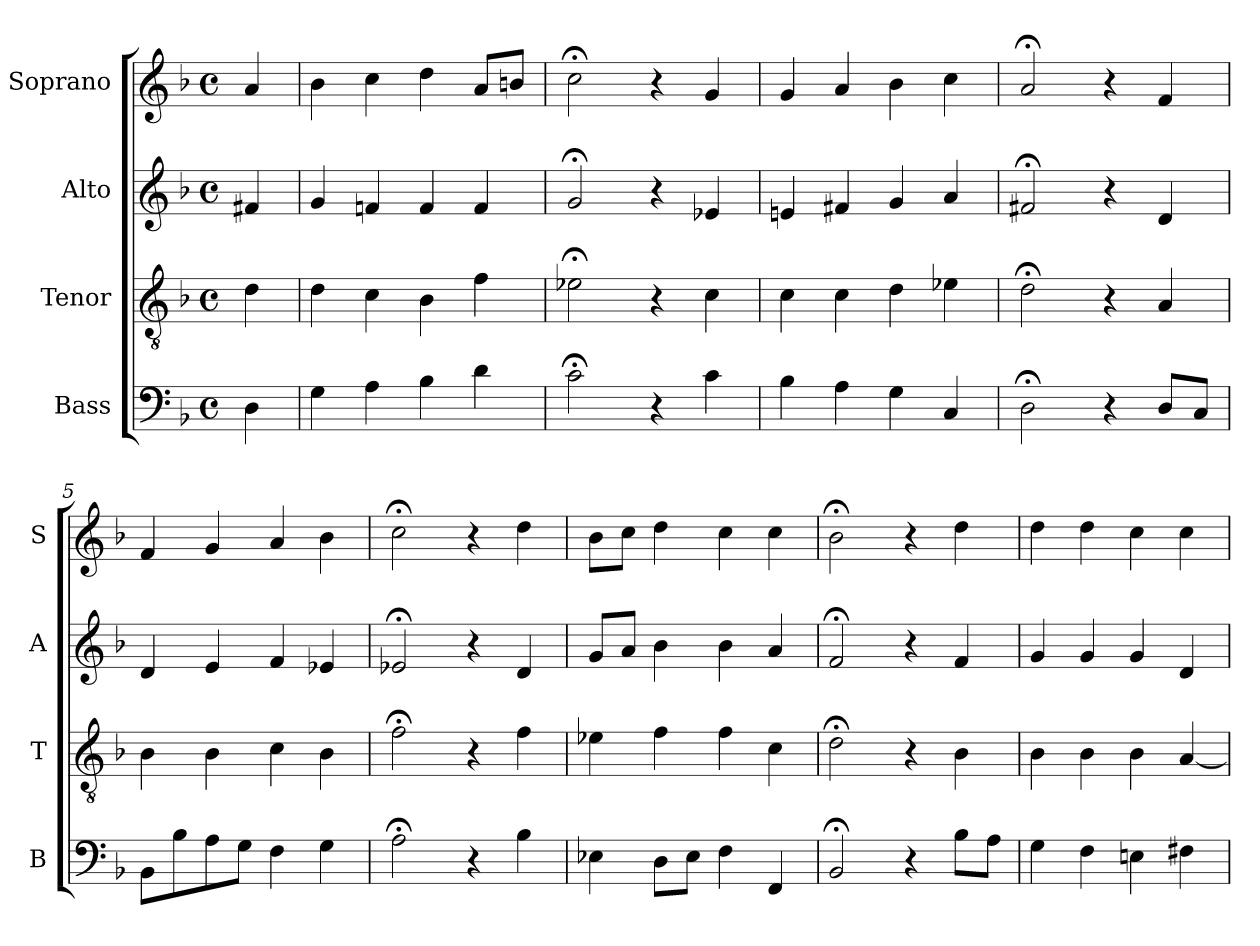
**kern	**kern	**kern	**kern
*part4	*part3	*part2	*part1
*staff4	*staff3	*staff2	*staff1
*I"Bass	*I"Tenor	*I"Alto	*I"Soprano
*I'B	*I'T	*I'A	*I'S
*clefF4	*clefGv2	*clefG2	*clefG2
*k[b-]	*k[b-]	*k[b-]	*k[b-]
*G:dor	*G:dor	*G:dor	*G:dor
*M4/4	*M4/4	*M4/4	*M4/4
*met(c)	*met(c)	*met(c)	*met(c)
*MM100	*MM100	*MM100	*MM100
=	=	=	=
4D	4d	4f#X	4a
=1	=1	=1	=1
4G	4d	4g	4b-
4A	4c	4fn	4cc
4B-	4B-	4f	4dd
4d	4f	4f	8aL
.	.	.	8bnJ
=2	=2	=2	=2
2c;<	2e-X;<	2g;<	2cc;<
4r	4r	4r	4r
4c	4c	4e-X	4g
=3	=3	=3	=3
4B-	4c	4en	4g
4Ai	4ci	4f#Xi	4ai
4G	4d	4g	4b-
4Ci	4e-Xi	4ai	4cci
=4	=4	=4	=4
2D;<	2d;<	2f#X;<	2a;<
4r	4r	4r	4r
8DL	4A	4d	4f
8CJ	.	.	.
=5	=5	=5	=5
8BB-L	4B-	4d	4f
8B-	.	.	.
8A	4B-	4e	4g
8GJ	.	.	.
4F	4c	4f	4a
4G	4B-	4e-X	4b-
=6	=6	=6	=6
2A;<	2f;<	2e-X;<	2cc;<
4r	4r	4r	4r
4B-	4f	4d	4dd
=7	=7	=7	=7
4E-X	4e-X	8gL	8b-L
.	.	8aJ	8ccJ
8DL	4f	4b-	4dd
8E-J	.	.	.
4F	4f	4b-	4cc
4FF	4c	4a	4cc
=8	=8	=8	=8
2BB-;<	2d;<	2f;<	2b-;<
4r	4r	4r	4r
8B-L	4B-	4f	4dd
8AJ	.	.	.
=9	=9	=9	=9
4G	4B-	4g	4dd
4F	4B-	4g	4dd
4En	4B-	4g	4cc
4F#X	[4A	4d	4cc
=	=	=	=
*-	*-	*-	*-
